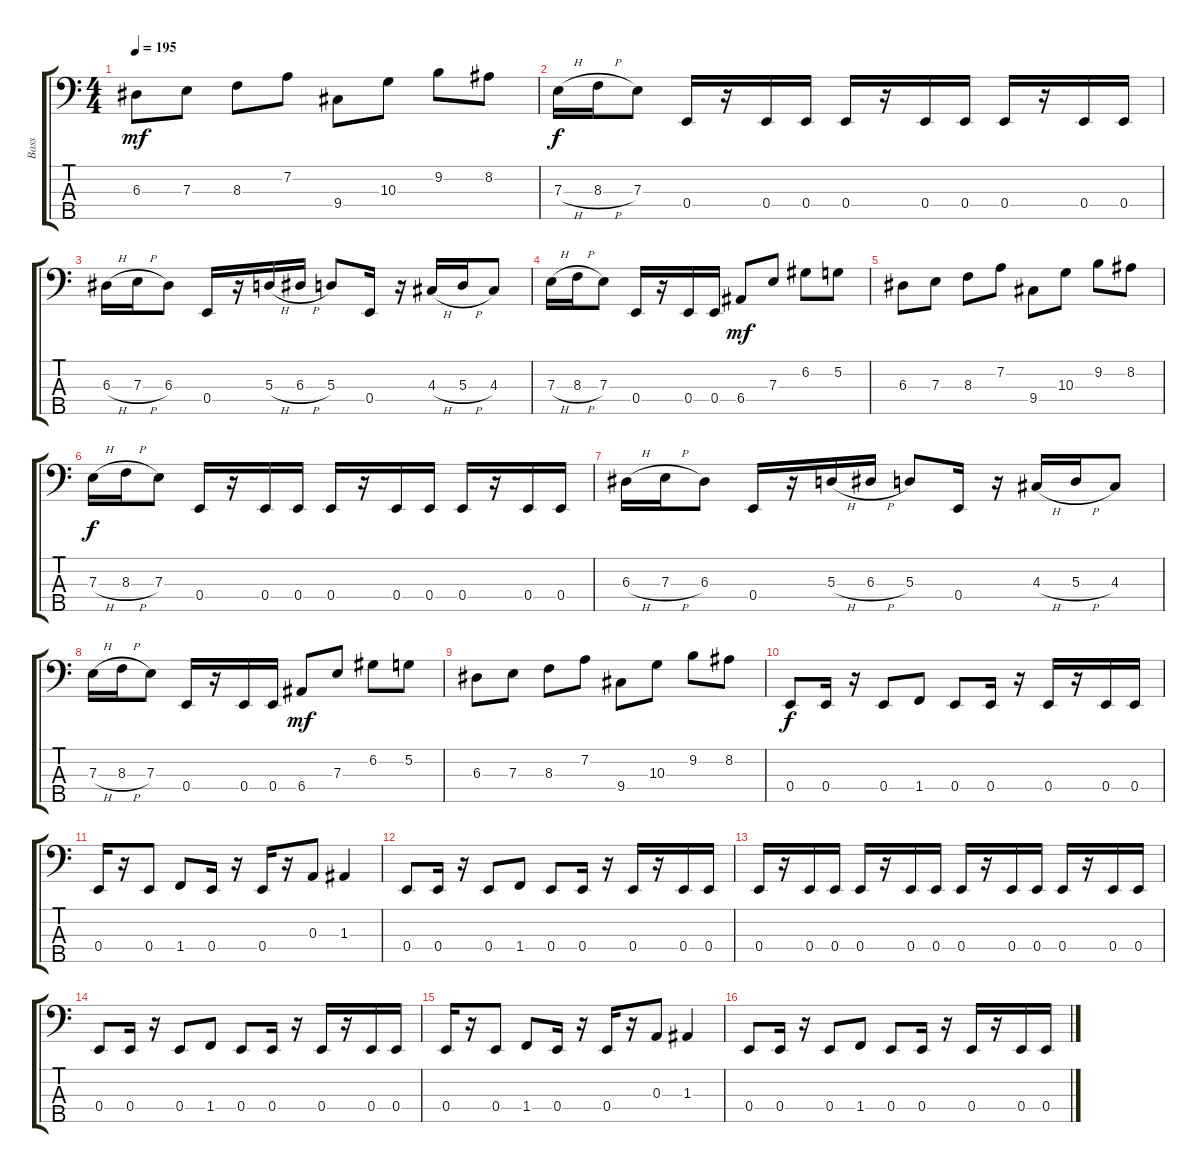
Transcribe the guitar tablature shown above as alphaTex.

\track ("Bass" "Bass") {instrument electricbassfinger}
\staff {score tabs}
\tuning (G2 D2 A1 E1 B0) {hide}
\ts (4 4)
\tempo 195
\clef f4
\ks c
6.3.8{dy mf} 7.3.8 8.3.8 7.2.8 9.4.8 10.3.8 9.2.8 8.2.8 |
7.3{h}.16{dy f} 8.3{h}.16 7.3.8 0.4.16 r.16 0.4.16 0.4.16 0.4.16 r.16 0.4.16 0.4.16 0.4.16 r.16 0.4.16 0.4.16 |
6.3{h}.16 7.3{h}.16 6.3.8 0.4.16 r.16 5.3{h}.16 6.3{h}.16 5.3.8 0.4.16 r.16 4.3{h}.16 5.3{h}.16 4.3.8 |
7.3{h}.16 8.3{h}.16 7.3.8 0.4.16 r.16 0.4.16 0.4.16 6.4.8{dy mf} 7.3.8 6.2.8 5.2.8 |
6.3.8 7.3.8 8.3.8 7.2.8 9.4.8 10.3.8 9.2.8 8.2.8 |
7.3{h}.16{dy f} 8.3{h}.16 7.3.8 0.4.16 r.16 0.4.16 0.4.16 0.4.16 r.16 0.4.16 0.4.16 0.4.16 r.16 0.4.16 0.4.16 |
6.3{h}.16 7.3{h}.16 6.3.8 0.4.16 r.16 5.3{h}.16 6.3{h}.16 5.3.8 0.4.16 r.16 4.3{h}.16 5.3{h}.16 4.3.8 |
7.3{h}.16 8.3{h}.16 7.3.8 0.4.16 r.16 0.4.16 0.4.16 6.4.8{dy mf} 7.3.8 6.2.8 5.2.8 |
6.3.8 7.3.8 8.3.8 7.2.8 9.4.8 10.3.8 9.2.8 8.2.8 |
0.4.8{dy f} 0.4.16 r.16 0.4.8 1.4.8 0.4.8 0.4.16 r.16 0.4.16 r.16 0.4.16 0.4.16 |
0.4.16 r.16 0.4.8 1.4.8 0.4.16 r.16 0.4.16 r.16 0.3.8 1.3.4 |
0.4.8 0.4.16 r.16 0.4.8 1.4.8 0.4.8 0.4.16 r.16 0.4.16 r.16 0.4.16 0.4.16 |
0.4.16 r.16 0.4.16 0.4.16 0.4.16 r.16 0.4.16 0.4.16 0.4.16 r.16 0.4.16 0.4.16 0.4.16 r.16 0.4.16 0.4.16 |
0.4.8 0.4.16 r.16 0.4.8 1.4.8 0.4.8 0.4.16 r.16 0.4.16 r.16 0.4.16 0.4.16 |
0.4.16 r.16 0.4.8 1.4.8 0.4.16 r.16 0.4.16 r.16 0.3.8 1.3.4 |
0.4.8 0.4.16 r.16 0.4.8 1.4.8 0.4.8 0.4.16 r.16 0.4.16 r.16 0.4.16 0.4.16
